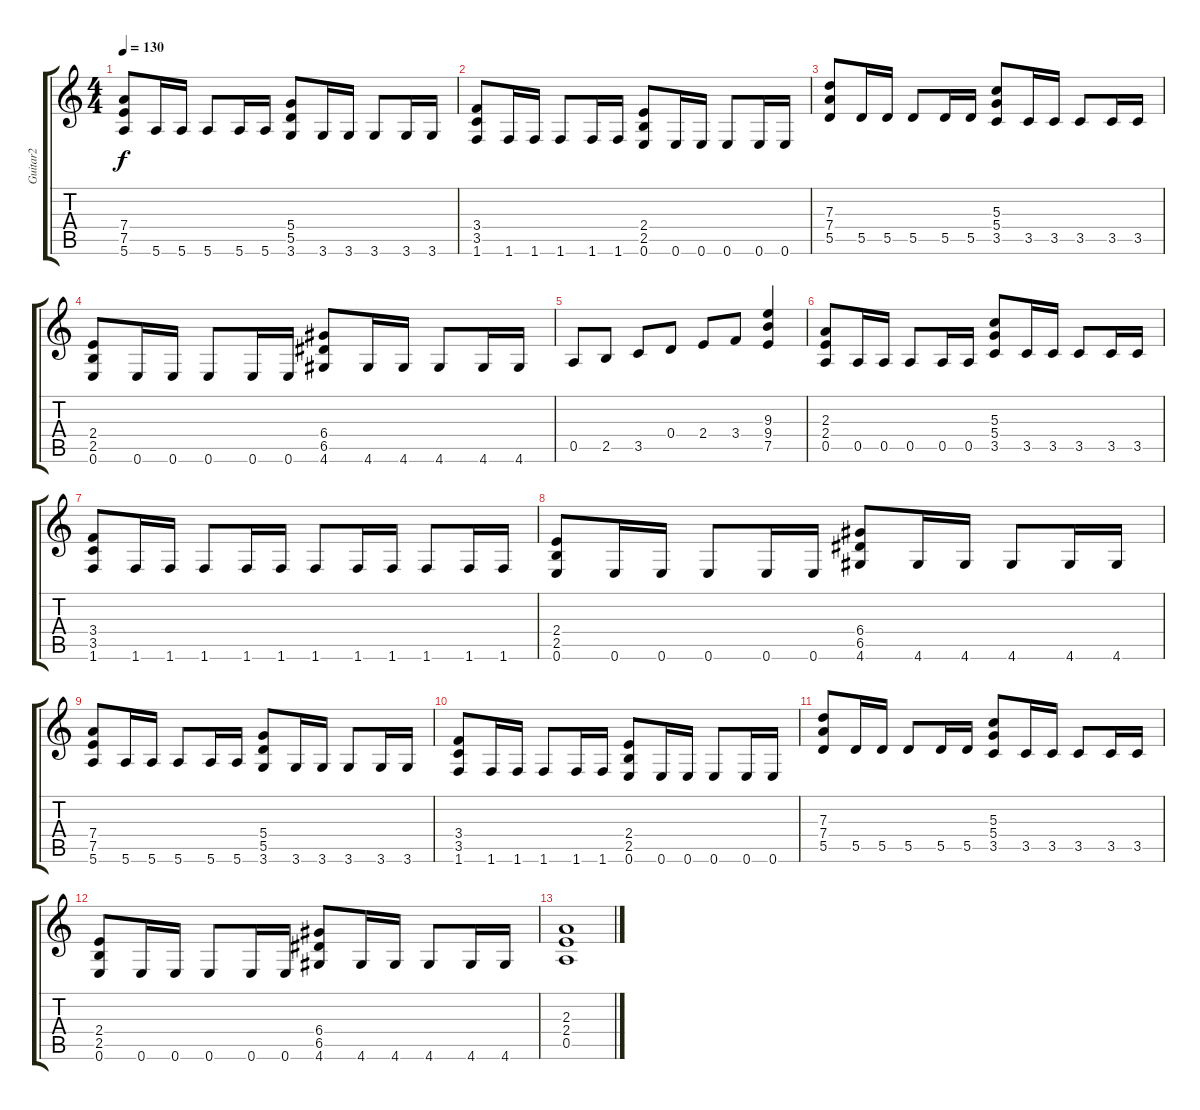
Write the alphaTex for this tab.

\track ("Guitar2" "Guitar2") {instrument overdrivenguitar}
\staff {score tabs}
\tuning (E4 B3 G3 D3 A2 E2) {hide}
\ts (4 4)
\tempo 130
\clef g2
\ks c
(7.4 7.5 5.6).8{dy f} 5.6.16 5.6.16 5.6.8 5.6.16 5.6.16 (5.4 5.5 3.6).8 3.6.16 3.6.16 3.6.8 3.6.16 3.6.16 |
(3.4 3.5 1.6).8 1.6.16 1.6.16 1.6.8 1.6.16 1.6.16 (2.4 2.5 0.6).8 0.6.16 0.6.16 0.6.8 0.6.16 0.6.16 |
(7.3 7.4 5.5).8 5.5.16 5.5.16 5.5.8 5.5.16 5.5.16 (5.3 5.4 3.5).8 3.5.16 3.5.16 3.5.8 3.5.16 3.5.16 |
(2.4 2.5 0.6).8 0.6.16 0.6.16 0.6.8 0.6.16 0.6.16 (6.4 6.5 4.6).8 4.6.16 4.6.16 4.6.8 4.6.16 4.6.16 |
0.5.8 2.5.8 3.5.8 0.4.8 2.4.8 3.4.8 (9.3 9.4 7.5).4 |
(2.3 2.4 0.5).8 0.5.16 0.5.16 0.5.8 0.5.16 0.5.16 (5.3 5.4 3.5).8 3.5.16 3.5.16 3.5.8 3.5.16 3.5.16 |
(3.4 3.5 1.6).8 1.6.16 1.6.16 1.6.8 1.6.16 1.6.16 1.6.8 1.6.16 1.6.16 1.6.8 1.6.16 1.6.16 |
(2.4 2.5 0.6).8 0.6.16 0.6.16 0.6.8 0.6.16 0.6.16 (6.4 6.5 4.6).8 4.6.16 4.6.16 4.6.8 4.6.16 4.6.16 |
(7.4 7.5 5.6).8 5.6.16 5.6.16 5.6.8 5.6.16 5.6.16 (5.4 5.5 3.6).8 3.6.16 3.6.16 3.6.8 3.6.16 3.6.16 |
(3.4 3.5 1.6).8 1.6.16 1.6.16 1.6.8 1.6.16 1.6.16 (2.4 2.5 0.6).8 0.6.16 0.6.16 0.6.8 0.6.16 0.6.16 |
(7.3 7.4 5.5).8 5.5.16 5.5.16 5.5.8 5.5.16 5.5.16 (5.3 5.4 3.5).8 3.5.16 3.5.16 3.5.8 3.5.16 3.5.16 |
(2.4 2.5 0.6).8 0.6.16 0.6.16 0.6.8 0.6.16 0.6.16 (6.4 6.5 4.6).8 4.6.16 4.6.16 4.6.8 4.6.16 4.6.16 |
(2.3 2.4 0.5).1
